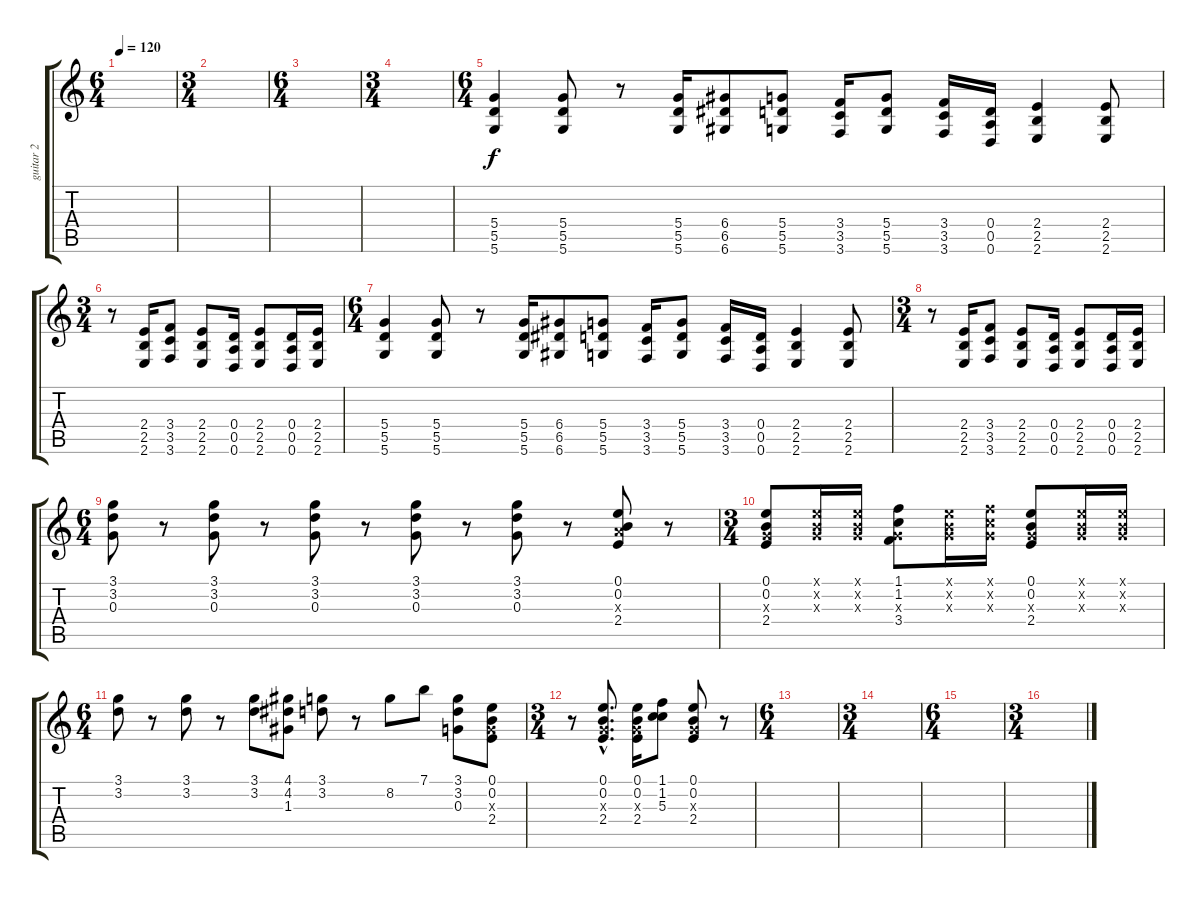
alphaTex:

\track ("guitar 2" "guitar 2") {instrument distortionguitar}
\staff {score tabs}
\tuning (E4 B3 G3 D3 A2 D2) {hide}
\ts (6 4)
\tempo 120
\clef g2
\ks c
|
\ts (3 4)
|
\ts (6 4)
|
\ts (3 4)
|
\ts (6 4)
(5.4 5.5 5.6).4 (5.4 5.5 5.6).8 r.8 (5.4 5.5 5.6).16 (6.4 6.5 6.6).8 (5.4 5.5 5.6).8 (3.4 3.5 3.6).16 (5.4 5.5 5.6).8 (3.4 3.5 3.6).16 (0.4 0.5 0.6).16 (2.4 2.5 2.6).4 (2.4 2.5 2.6).8 |
\ts (3 4)
r.8 (2.4 2.5 2.6).16 (3.4 3.5 3.6).8 (2.4 2.5 2.6).8 (0.4 0.5 0.6).16 (2.4 2.5 2.6).8 (0.4 0.5 0.6).16 (2.4 2.5 2.6).16 |
\ts (6 4)
(5.4 5.5 5.6).4 (5.4 5.5 5.6).8 r.8 (5.4 5.5 5.6).16 (6.4 6.5 6.6).8 (5.4 5.5 5.6).8 (3.4 3.5 3.6).16 (5.4 5.5 5.6).8 (3.4 3.5 3.6).16 (0.4 0.5 0.6).16 (2.4 2.5 2.6).4 (2.4 2.5 2.6).8 |
\ts (3 4)
r.8 (2.4 2.5 2.6).16 (3.4 3.5 3.6).8 (2.4 2.5 2.6).8 (0.4 0.5 0.6).16 (2.4 2.5 2.6).8 (0.4 0.5 0.6).16 (2.4 2.5 2.6).16 |
\ts (6 4)
(3.1 3.2 0.3).8 r.8 (3.1 3.2 0.3).8 r.8 (3.1 3.2 0.3).8 r.8 (3.1 3.2 0.3).8 r.8 (3.1 3.2 0.3).8 r.8 (0.1 0.2 2.3{x} 2.4).8 r.8 |
\ts (3 4)
(0.1 0.2 0.3{x} 2.4).8 (0.1{x} 0.2{x} 0.3{x}).16 (0.1{x} 0.2{x} 0.3{x}).16 (1.1 1.2 0.3{x} 3.4).8 (0.1{x} 0.2{x} 0.3{x}).16 (1.1{x} 1.2{x} 0.3{x}).16 (0.1 0.2 0.3{x} 2.4).8 (0.1{x} 0.2{x} 0.3{x}).16 (0.1{x} 0.2{x} 0.3{x}).16 |
\ts (6 4)
(3.1 3.2).8 r.8 (3.1 3.2).8 r.8 (3.1 3.2).8 (4.1 4.2 1.3).8 (3.1 3.2).8 r.8 8.2.8 7.1.8 (3.1 3.2 0.3).8 (0.1 0.2 0.3{x} 2.4).8 |
\ts (3 4)
r.8 (0.1{hac} 0.2{hac} 0.3{hac x} 2.4{hac}).8{d} (0.1 0.2 0.3{x} 2.4).16 (1.1 1.2 5.3).8 (0.1 0.2 0.3{x} 2.4).8 r.8 |
\ts (6 4)
|
\ts (3 4)
|
\ts (6 4)
|
\ts (3 4)
